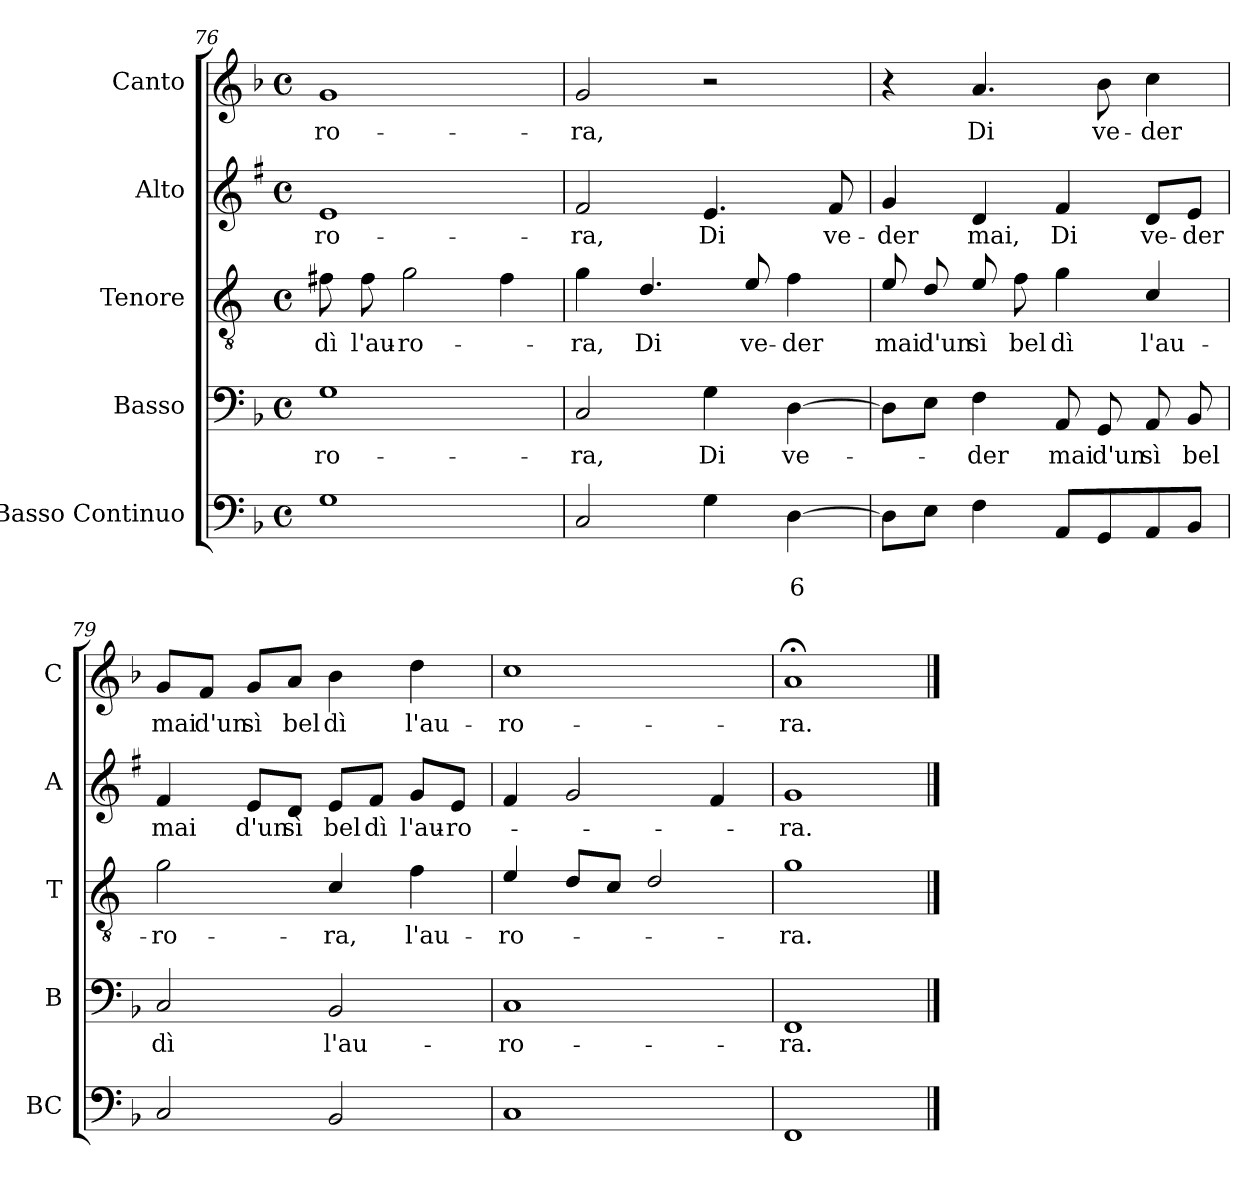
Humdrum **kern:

**kern	**text	**text	**kern	**text	**kern	**text	**kern	**text	**kern	**text
*part5	*part5	*part5	*part4	*part4	*part3	*part3	*part2	*part2	*part1	*part1
*staff5	*staff5	*staff5	*staff4	*staff4	*staff3	*staff3	*staff2	*staff2	*staff1	*staff1
*I"Basso Continuo	*	*	*I"Basso	*	*I"Tenore	*	*I"Alto	*	*I"Canto	*
*I'BC	*	*	*I'B	*	*I'T	*	*I'A	*	*I'C	*
*clefF4	*	*	*clefF4	*	*clefGv2	*	*clefG2	*	*clefG2	*
*	*	*	*	*	*ITrd4c7	*	*ITrd1c2	*	*	*
*k[b-]	*	*	*k[b-]	*	*k[b-]	*	*k[b-]	*	*k[b-]	*
*F:	*	*	*F:	*	*F:	*	*F:	*	*F:	*
*M4/4	*	*	*M4/4	*	*M4/4	*	*M4/4	*	*M4/4	*
*met(c)	*	*	*met(c)	*	*met(c)	*	*met(c)	*	*met(c)	*
=76	=76	=76	=76	=76	=76	=76	=76	=76	=76	=76
!	!	!	!	!LO:LY:b	!	!LO:LY:b	!	!LO:LY:b	!	!LO:LY:b
1G	.	.	1G	-ro-	8Bn\	dì	1d	-ro-	1g	-ro-
!	!	!	!	!	!	!LO:LY:b	!	!	!	!
.	.	.	.	.	8B\	l'au-	.	.	.	.
!	!	!	!	!	!	!LO:LY:b	!	!	!	!
.	.	.	.	.	2c\	-ro-	.	.	.	.
.	.	.	.	.	4B\	.	.	.	.	.
=77	=77	=77	=77	=77	=77	=77	=77	=77	=77	=77
!	!	!	!	!LO:LY:b	!	!LO:LY:b	!	!LO:LY:b	!	!LO:LY:b
2C/	.	.	2C/	-ra,	4c\	-ra,	2e/	-ra,	2g/	-ra,
!	!	!	!	!	!	!LO:LY:b	!	!	!	!
.	.	.	.	.	4.G/	Di	.	.	.	.
!	!	!	!	!LO:LY:b	!	!	!	!LO:LY:b	!	!
4G\	.	.	4G\	Di	.	.	4.d/	Di	2r	.
!	!	!	!	!	!	!LO:LY:b	!	!	!	!
.	.	.	.	.	8A/	ve-	.	.	.	.
!	!	!LO:LY:b	!	!LO:LY:b	!	!LO:LY:b	!	!	!	!
[4D\	.	6	[4D\	ve-	4B-\	-der	.	.	.	.
!	!	!	!	!	!	!	!	!LO:LY:b	!	!
.	.	.	.	.	.	.	8e/	ve-	.	.
!!LO:LB:g=z
=78	=78	=78	=78	=78	=78	=78	=78	=78	=78	=78
!	!	!	!	!	!	!LO:LY:b	!	!LO:LY:b	!	!
8D\L]	.	.	8D\L]	.	8A/	mai	4f/	-der	4r	.
!	!	!	!	!	!	!LO:LY:b	!	!	!	!
8E\J	.	.	8E\J	.	8G/	d'un	.	.	.	.
!	!	!	!	!LO:LY:b	!	!LO:LY:b	!	!LO:LY:b	!	!LO:LY:b
4F\	.	.	4F\	-der	8A/	sì	4c/	mai,	4.a/	Di
!	!	!	!	!	!	!LO:LY:b	!	!	!	!
.	.	.	.	.	8B-\	bel	.	.	.	.
!	!	!	!	!LO:LY:b	!	!LO:LY:b	!	!LO:LY:b	!	!
8AA/L	.	.	8AA/	mai	4c\	dì	4e/	Di	.	.
!	!	!	!	!LO:LY:b	!	!	!	!	!	!LO:LY:b
8GG/	.	.	8GG/	d'un	.	.	.	.	8b-\	ve-
!	!	!	!	!LO:LY:b	!	!LO:LY:b	!	!LO:LY:b	!	!LO:LY:b
8AA/	.	.	8AA/	sì	4F/	l'au-	8c/L	ve-	4cc\	-der
!	!	!	!	!LO:LY:b	!	!	!	!LO:LY:b	!	!
8BB-/J	.	.	8BB-/	bel	.	.	8d/J	-der	.	.
=79	=79	=79	=79	=79	=79	=79	=79	=79	=79	=79
!	!	!	!	!LO:LY:b	!	!LO:LY:b	!	!LO:LY:b	!	!LO:LY:b
2C/	.	.	2C/	dì	2c\	-ro-	4e/	mai	8g/L	mai
!	!	!	!	!	!	!	!	!	!	!LO:LY:b
.	.	.	.	.	.	.	.	.	8f/J	d'un
!	!	!	!	!	!	!	!	!LO:LY:b	!	!LO:LY:b
.	.	.	.	.	.	.	8d/L	d'un	8g/L	sì
!	!	!	!	!	!	!	!	!LO:LY:b	!	!LO:LY:b
.	.	.	.	.	.	.	8c/J	sì	8a/J	bel
!	!	!	!	!LO:LY:b	!	!LO:LY:b	!	!LO:LY:b	!	!LO:LY:b
2BB-/	.	.	2BB-/	l'au-	4F/	-ra,	8d/L	bel	4b-\	dì
!	!	!	!	!	!	!	!	!LO:LY:b	!	!
.	.	.	.	.	.	.	8e/J	dì	.	.
!	!	!	!	!	!	!LO:LY:b	!	!LO:LY:b	!	!LO:LY:b
.	.	.	.	.	4B-\	l'au-	8f/L	l'au-	4dd\	l'au-
!	!	!	!	!	!	!	!	!LO:LY:b	!	!
.	.	.	.	.	.	.	8d/J	-ro-	.	.
=80	=80	=80	=80	=80	=80	=80	=80	=80	=80	=80
!	!	!	!	!LO:LY:b	!	!LO:LY:b	!	!	!	!LO:LY:b
1C	.	.	1C	-ro-	4A/	-ro-	4e/	.	1cc	-ro-
.	.	.	.	.	8G/L	.	2f/	.	.	.
.	.	.	.	.	8F/J	.	.	.	.	.
.	.	.	.	.	2G/	.	.	.	.	.
.	.	.	.	.	.	.	4e/	.	.	.
=81	=81	=81	=81	=81	=81	=81	=81	=81	=81	=81
!	!	!	!	!LO:LY:b	!	!LO:LY:b	!	!LO:LY:b	!	!LO:LY:b
1FF	.	.	1FF	-ra.	1c	-ra.	1f	-ra.	1a;<	-ra.
==	==	==	==	==	==	==	==	==	==	==
*-	*-	*-	*-	*-	*-	*-	*-	*-	*-	*-
